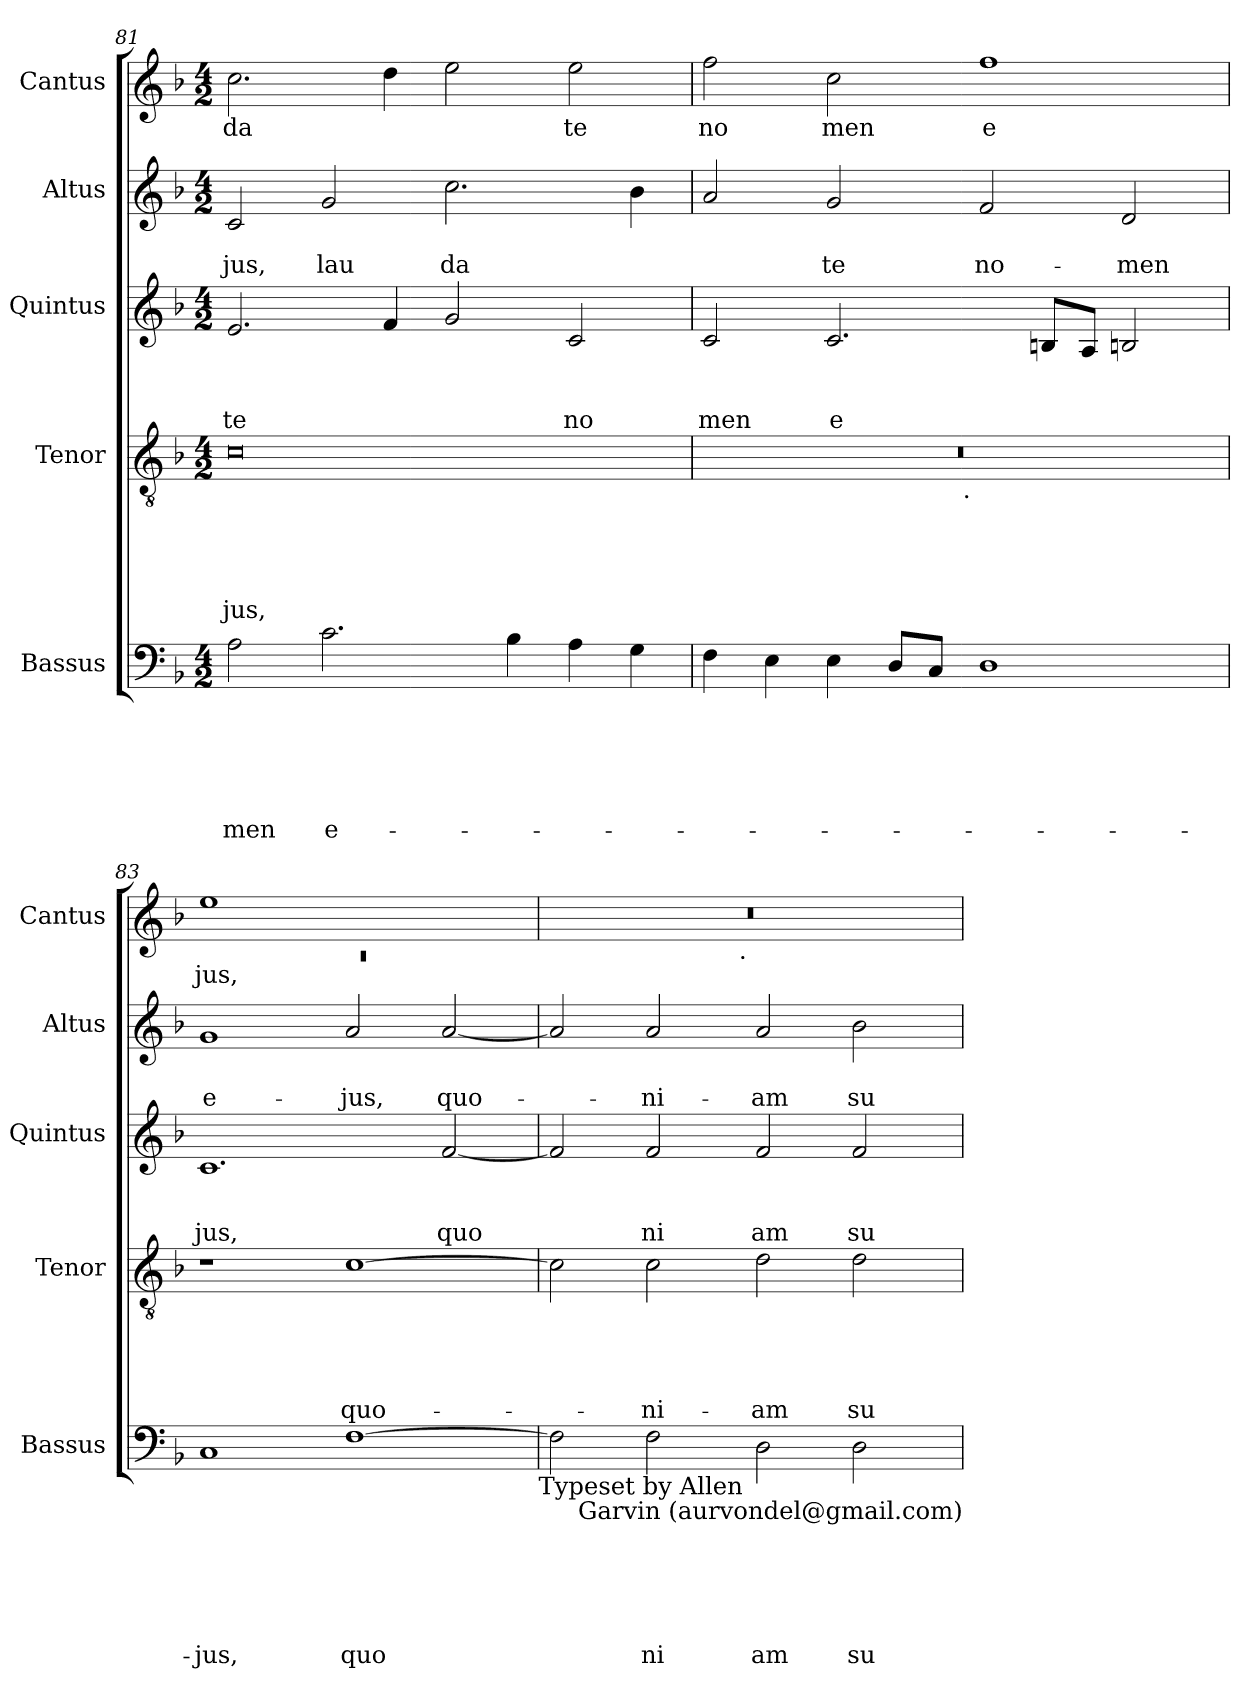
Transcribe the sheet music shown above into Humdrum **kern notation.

**kern	**text	**text	**text	**text	**text	**text	**kern	**text	**text	**text	**text	**text	**kern	**text	**text	**text	**kern	**text	**text	**kern	**text
*part5	*part5	*part5	*part5	*part5	*part5	*part5	*part4	*part4	*part4	*part4	*part4	*part4	*part3	*part3	*part3	*part3	*part2	*part2	*part2	*part1	*part1
*staff5	*staff5	*staff5	*staff5	*staff5	*staff5	*staff5	*staff4	*staff4	*staff4	*staff4	*staff4	*staff4	*staff3	*staff3	*staff3	*staff3	*staff2	*staff2	*staff2	*staff1	*staff1
*I"Bassus	*	*	*	*	*	*	*I"Tenor	*	*	*	*	*	*I"Quintus	*	*	*	*I"Altus	*	*	*I"Cantus	*
*I'Bassus	*	*	*	*	*	*	*I'Tenor	*	*	*	*	*	*I'Quintus	*	*	*	*I'Altus	*	*	*I'Cantus	*
*clefF4	*	*	*	*	*	*	*clefGv2	*	*	*	*	*	*clefG2	*	*	*	*clefG2	*	*	*clefG2	*
*k[b-]	*	*	*	*	*	*	*k[b-]	*	*	*	*	*	*k[b-]	*	*	*	*k[b-]	*	*	*k[b-]	*
*F:	*	*	*	*	*	*	*F:	*	*	*	*	*	*F:	*	*	*	*F:	*	*	*F:	*
*M4/2	*	*	*	*	*	*	*M4/2	*	*	*	*	*	*M4/2	*	*	*	*M4/2	*	*	*M4/2	*
=81	=81	=81	=81	=81	=81	=81	=81	=81	=81	=81	=81	=81	=81	=81	=81	=81	=81	=81	=81	=81	=81
!	!	!	!	!	!	!LO:LY:b	!	!	!	!	!	!LO:LY:b	!	!	!	!LO:LY:b	!	!	!LO:LY:b	!	!LO:LY:b
2A\	.	.	.	.	.	-men	0c	.	.	.	.	jus,	2.e/	.	.	te	2c/	.	jus,	2.cc\	da
!	!	!	!	!	!	!LO:LY:b	!	!	!	!	!	!	!	!	!	!	!	!	!LO:LY:b	!	!
2.c\	.	.	.	.	.	e-	.	.	.	.	.	.	.	.	.	.	2g/	.	lau	.	.
.	.	.	.	.	.	.	.	.	.	.	.	.	4f/	.	.	.	.	.	.	4dd\	.
!	!	!	!	!	!	!	!	!	!	!	!	!	!	!	!	!	!	!	!LO:LY:b	!	!
.	.	.	.	.	.	.	.	.	.	.	.	.	2g/	.	.	.	2.cc\	.	da	2ee\	.
4B-\	.	.	.	.	.	.	.	.	.	.	.	.	.	.	.	.	.	.	.	.	.
!	!	!	!	!	!	!	!	!	!	!	!	!	!	!	!	!LO:LY:b	!	!	!	!	!LO:LY:b
4A\	.	.	.	.	.	.	.	.	.	.	.	.	2c/	.	.	no	.	.	.	2ee\	te
4G\	.	.	.	.	.	.	.	.	.	.	.	.	.	.	.	.	4b-\	.	.	.	.
!!LO:LB:g=z
=82	=82	=82	=82	=82	=82	=82	=82	=82	=82	=82	=82	=82	=82	=82	=82	=82	=82	=82	=82	=82	=82
!	!	!	!	!	!	!	!	!	!	!	!	!	!	!	!	!LO:LY:b	!	!	!	!	!LO:LY:b
*	*	*	*	*	*	*	*^	*	*	*	*	*	*	*	*	*	*	*	*	*	*
4F\	.	.	.	.	.	.	0r	2ryy	.	.	.	.	.	2c/	.	.	men	2a/	.	.	2ff\	no
4E\	.	.	.	.	.	.	.	.	.	.	.	.	.	.	.	.	.	.	.	.	.	.
!	!	!	!	!	!	!	!	!	!	!	!	!	!	!	!	!	!LO:LY:b	!	!	!LO:LY:b	!	!LO:LY:b
4E\	.	.	.	.	.	.	.	4...ryy	.	.	.	.	.	2.c/	.	.	e	2g/	.	te	2cc\	men
8D/L	.	.	.	.	.	.	.	.	.	.	.	.	.	.	.	.	.	.	.	.	.	.
8C/J	.	.	.	.	.	.	.	.	.	.	.	.	.	.	.	.	.	.	.	.	.	.
!	!	!	!	!	!	!	!	!LO:TX:b:t=.	!	!	!	!	!	!	!	!	!	!	!	!	!	!
.	.	.	.	.	.	.	.	1ryy	.	.	.	.	.	.	.	.	.	.	.	.	.	.
!	!	!	!	!	!	!	!	!	!	!	!	!	!	!	!	!	!	!	!	!LO:LY:b	!	!LO:LY:b
1D	.	.	.	.	.	.	.	.	.	.	.	.	.	.	.	.	.	2f/	.	no-	1ff	e
.	.	.	.	.	.	.	.	.	.	.	.	.	.	8Bn/L	.	.	.	.	.	.	.	.
.	.	.	.	.	.	.	.	.	.	.	.	.	.	8A/J	.	.	.	.	.	.	.	.
!	!	!	!	!	!	!	!	!	!	!	!	!	!	!	!	!	!	!	!	!LO:LY:b	!	!
.	.	.	.	.	.	.	.	.	.	.	.	.	.	2Bn/	.	.	.	2d/	.	-men	.	.
.	.	.	.	.	.	.	.	32ryy	.	.	.	.	.	.	.	.	.	.	.	.	.	.
=83	=83	=83	=83	=83	=83	=83	=83	=83	=83	=83	=83	=83	=83	=83	=83	=83	=83	=83	=83	=83	=83	=83
*	*	*	*	*	*	*	*	*	*	*	*	*	*	*	*	*	*	*	*	*	*^	*
!	!	!	!	!	!	!LO:LY:b	!	!	!	!	!	!	!	!	!	!	!LO:LY:b	!	!	!LO:LY:b	!	!LO:N:vis=1	!LO:LY:b
*	*	*	*	*	*	*	*v	*v	*	*	*	*	*	*	*	*	*	*	*	*	*	*	*
1C	.	.	.	.	.	-jus,	1r	.	.	.	.	.	1.c	.	.	jus,	1g	.	e-	1ee	0rc	jus,
!	!	!	!	!	!	!LO:LY:b	!	!	!	!	!	!LO:LY:b	!	!	!	!	!	!	!LO:LY:b	!	!	!
[>1F	.	.	.	.	.	quo	[>1c	.	.	.	.	quo-	.	.	.	.	2a/	.	-jus,	1ryy	.	.
!	!	!	!	!	!	!	!	!	!	!	!	!	!	!	!	!LO:LY:b	!	!	!LO:LY:b	!	!	!
.	.	.	.	.	.	.	.	.	.	.	.	.	[<2f/	.	.	quo	[<2a/	.	quo-	.	.	.
!LO:TX:b:t=Typeset by Allen	!	!	!	!	!	!	!	!	!	!	!	!	!	!	!	!	!	!	!	!	!	!
=84	=84	=84	=84	=84	=84	=84	=84	=84	=84	=84	=84	=84	=84	=84	=84	=84	=84	=84	=84	=84	=84	=84
2F\]	.	.	.	.	.	.	2c\]	.	.	.	.	.	2f/]	.	.	.	2a/]	.	.	0r	2ryy	.
!	!	!	!	!	!	!LO:LY:b	!	!	!	!	!	!LO:LY:b	!	!	!	!LO:LY:b	!	!	!LO:LY:b	!	!	!
2F\	.	.	.	.	.	ni	2c\	.	.	.	.	-ni-	2f/	.	.	ni	2a/	.	-ni-	.	4...ryy	.
!	!	!	!	!	!	!	!	!	!	!	!	!	!	!	!	!	!	!	!	!	!LO:TX:b:t=.	!
.	.	.	.	.	.	.	.	.	.	.	.	.	.	.	.	.	.	.	.	.	1ryy	.
!	!	!	!	!	!	!LO:LY:b	!	!	!	!	!	!LO:LY:b	!	!	!	!LO:LY:b	!	!	!LO:LY:b	!	!	!
2D\	.	.	.	.	.	am	2d\	.	.	.	.	-am	2f/	.	.	am	2a/	.	-am	.	.	.
!	!	!	!	!	!	!LO:LY:b	!	!	!	!	!	!LO:LY:b	!	!	!	!LO:LY:b	!	!	!LO:LY:b	!	!	!
2D\	.	.	.	.	.	su	2d\	.	.	.	.	su-	2f/	.	.	su	2b-\	.	su-	.	.	.
.	.	.	.	.	.	.	.	.	.	.	.	.	.	.	.	.	.	.	.	.	32ryy	.
!LO:TX:b:t=Garvin (aurvondel@gmail.com)	!	!	!	!	!	!	!	!	!	!	!	!	!	!	!	!	!	!	!	!	!	!
*	*	*	*	*	*	*	*	*	*	*	*	*	*	*	*	*	*	*	*	*v	*v	*
=	=	=	=	=	=	=	=	=	=	=	=	=	=	=	=	=	=	=	=	=	=
*-	*-	*-	*-	*-	*-	*-	*-	*-	*-	*-	*-	*-	*-	*-	*-	*-	*-	*-	*-	*-	*-
